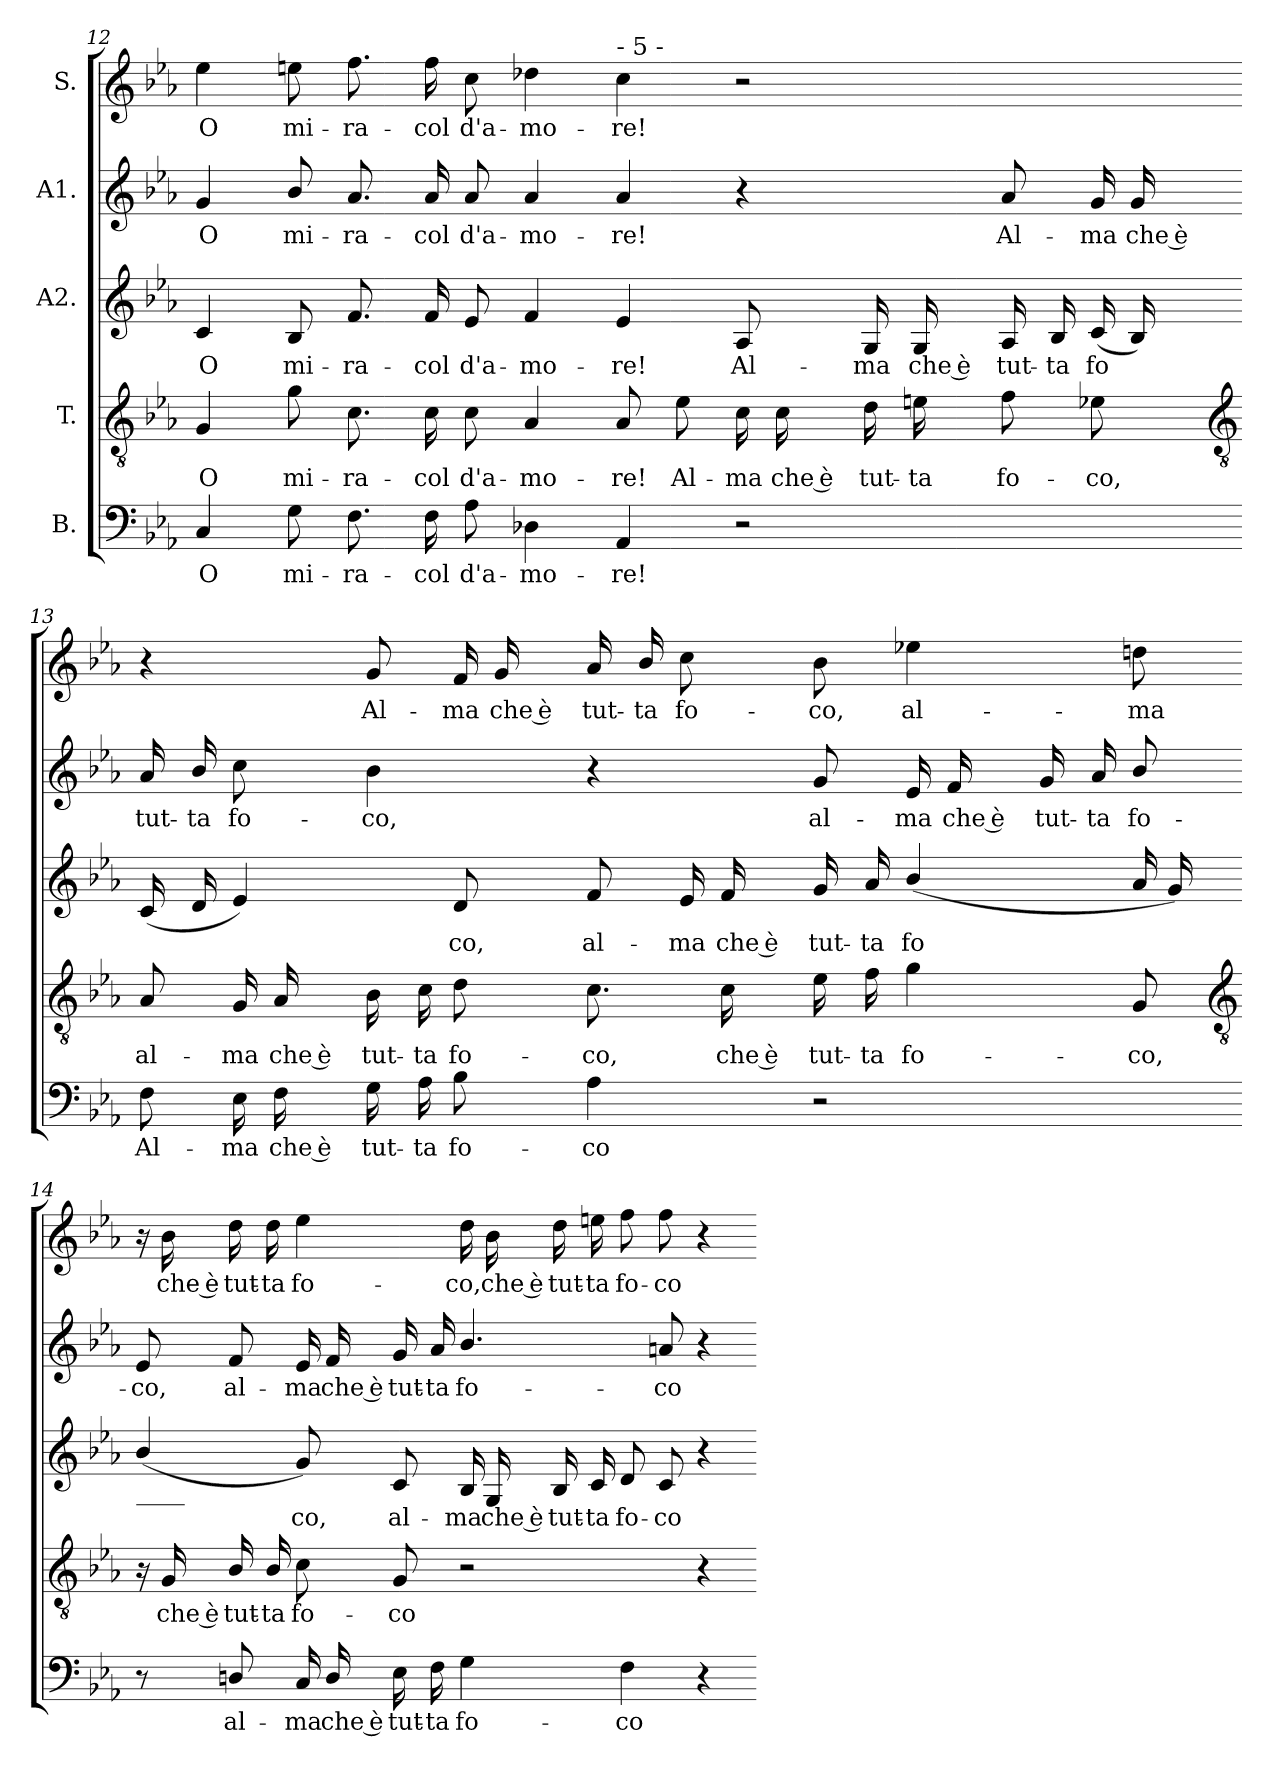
**kern	**text	**kern	**text	**kern	**text	**kern	**text	**kern	**text
*part5	*part5	*part4	*part4	*part3	*part3	*part2	*part2	*part1	*part1
*staff5	*staff5	*staff4	*staff4	*staff3	*staff3	*staff2	*staff2	*staff1	*staff1
*I"B.	*	*I"T.	*	*I"A2.	*	*I"A1.	*	*I"S.	*
!!LO:LB:g=z
*clefF4	*	*clefGv2	*	*clefG2	*	*clefG2	*	*clefG2	*
*k[b-e-a-]	*	*k[b-e-a-]	*	*k[b-e-a-]	*	*k[b-e-a-]	*	*k[b-e-a-]	*
*E-:	*	*E-:	*	*E-:	*	*E-:	*	*E-:	*
=12	=12	=12	=12	=12	=12	=12	=12	=12	=12
!	!LO:LY:b	!	!LO:LY:b	!	!LO:LY:b	!	!LO:LY:b	!	!LO:LY:b
4C	O	4G	O	4c	O	4g	O	4ee-	O
!	!LO:LY:b	!	!LO:LY:b	!	!LO:LY:b	!	!LO:LY:b	!	!LO:LY:b
8G	mi-	8g	mi-	8B-	mi-	8b-/	mi-	8een	mi-
!	!LO:LY:b	!	!LO:LY:b	!	!LO:LY:b	!	!LO:LY:b	!	!LO:LY:b
8.F	-ra-	8.c	-ra-	8.f	-ra-	8.a-	-ra-	8.ff	-ra-
!	!LO:LY:b	!	!LO:LY:b	!	!LO:LY:b	!	!LO:LY:b	!	!LO:LY:b
16F	-col	16c	-col	16f	-col	16a-	-col	16ff	-col
!	!LO:LY:b	!	!LO:LY:b	!	!LO:LY:b	!	!LO:LY:b	!	!LO:LY:b
8A-	d'a-	8c	d'a-	8e-	d'a-	8a-	d'a-	8cc	d'a-
!	!LO:LY:b	!	!LO:LY:b	!	!LO:LY:b	!	!LO:LY:b	!	!LO:LY:b
4D-X	-mo-	4A-	-mo-	4f	-mo-	4a-	-mo-	4dd-X	-mo-
!	!	!	!	!	!	!	!	!LO:TX:a:t=- 5 -	!
!	!LO:LY:b	!	!LO:LY:b	!	!LO:LY:b	!	!LO:LY:b	!	!LO:LY:b
4AA-	-re!	8A-	-re!	4e-	-re!	4a-	-re!	4cc	-re!
!	!	!	!LO:LY:b	!	!	!	!	!	!
.	.	8e-	Al-	.	.	.	.	.	.
!	!	!	!LO:LY:b	!	!LO:LY:b	!	!	!	!
2r	.	16c	-ma	8A-	Al-	4r	.	2r	.
!	!	!	!LO:LY:b	!	!	!	!	!	!
.	.	16c	che è	.	.	.	.	.	.
!	!	!	!LO:LY:b	!	!LO:LY:b	!	!	!	!
.	.	16d	tut-	16G	-ma	.	.	.	.
!	!	!	!LO:LY:b	!	!LO:LY:b	!	!	!	!
.	.	16en	-ta	16G	che è	.	.	.	.
!	!	!	!LO:LY:b	!	!LO:LY:b	!	!LO:LY:b	!	!
.	.	8f	fo-	16A-	tut-	8a-	Al-	.	.
!	!	!	!	!	!LO:LY:b	!	!	!	!
.	.	.	.	16B-	-ta	.	.	.	.
!	!	!	!LO:LY:b	!	!LO:LY:b	!	!LO:LY:b	!	!
.	.	8e-X	-co,	(<16c	fo	16g	-ma	.	.
!	!	!	!	!	!	!	!LO:LY:b	!	!
.	.	.	.	16B-)	.	16g	che è	.	.
!!LO:LB:g=z
=13-	=13-	=13-	=13-	=13-	=13-	=13-	=13-	=13-	=13-
*	*	*clefGv2	*	*	*	*	*	*	*
!	!LO:LY:b	!	!LO:LY:b	!	!	!	!LO:LY:b	!	!
8F	Al-	8A-	al-	(<16c	.	16a-	tut-	4r	.
!	!	!	!	!	!	!	!LO:LY:b	!	!
.	.	.	.	16d	.	16b-/	-ta	.	.
!	!LO:LY:b	!	!LO:LY:b	!	!	!	!LO:LY:b	!	!
16E-	-ma	16G	-ma	4e-)	.	8cc	fo-	.	.
!	!LO:LY:b	!	!LO:LY:b	!	!	!	!	!	!
16F	che è	16A-	che è	.	.	.	.	.	.
!	!LO:LY:b	!	!LO:LY:b	!	!	!	!LO:LY:b	!	!LO:LY:b
16G	tut-	16B-	tut-	.	.	4b-	-co,	8g	Al-
!	!LO:LY:b	!	!LO:LY:b	!	!	!	!	!	!
16A-	-ta	16c	-ta	.	.	.	.	.	.
!	!LO:LY:b	!	!LO:LY:b	!	!LO:LY:b	!	!	!	!LO:LY:b
8B-	fo-	8d	fo-	8d	co,	.	.	16f	-ma
!	!	!	!	!	!	!	!	!	!LO:LY:b
.	.	.	.	.	.	.	.	16g	che è
!	!LO:LY:b	!	!LO:LY:b	!	!LO:LY:b	!	!	!	!LO:LY:b
4A-	-co	8.c	-co,	8f	al-	4r	.	16a-	tut-
!	!	!	!	!	!	!	!	!	!LO:LY:b
.	.	.	.	.	.	.	.	16b-/	-ta
!	!	!	!	!	!LO:LY:b	!	!	!	!LO:LY:b
.	.	.	.	16e-	-ma	.	.	8cc	fo-
!	!	!	!LO:LY:b	!	!LO:LY:b	!	!	!	!
.	.	16c	che è	16f	che è	.	.	.	.
!	!	!	!LO:LY:b	!	!LO:LY:b	!	!LO:LY:b	!	!LO:LY:b
2r	.	16e-	tut-	16g	tut-	8g	al-	8b-	-co,
!	!	!	!LO:LY:b	!	!LO:LY:b	!	!	!	!
.	.	16f	-ta	16a-	-ta	.	.	.	.
!	!	!	!LO:LY:b	!	!LO:LY:b	!	!LO:LY:b	!	!LO:LY:b
.	.	4g	fo-	(<4b-/	fo	16e-	-ma	4ee-	al-
!	!	!	!	!	!	!	!LO:LY:b	!	!
.	.	.	.	.	.	16f	che è	.	.
!	!	!	!	!	!	!	!LO:LY:b	!	!
.	.	.	.	.	.	16g	tut-	.	.
!	!	!	!	!	!	!	!LO:LY:b	!	!
.	.	.	.	.	.	16a-	-ta	.	.
!	!	!	!LO:LY:b	!	!	!	!LO:LY:b	!	!LO:LY:b
.	.	8G	-co,	16a-/	.	8b-/	fo-	8dd	-ma
.	.	.	.	16g/)	.	.	.	.	.
!!LO:LB:g=z
=14-	=14-	=14-	=14-	=14-	=14-	=14-	=14-	=14-	=14-
*	*	*clefGv2	*	*	*	*	*	*	*
!	!	!	!	!LO:TX:b:t=____	!	!	!	!	!
!	!	!	!	!	!	!	!LO:LY:b	!	!
8r	.	16r	.	(<4b-/	.	8e-	-co,	16r	.
!	!	!	!LO:LY:b	!	!	!	!	!	!LO:LY:b
.	.	16G	che è	.	.	.	.	16b-	che è
!	!LO:LY:b	!	!LO:LY:b	!	!	!	!LO:LY:b	!	!LO:LY:b
8D/	al-	16B-/	tut-	.	.	8f	al-	16dd	tut-
!	!	!	!LO:LY:b	!	!	!	!	!	!LO:LY:b
.	.	16B-/	-ta	.	.	.	.	16dd	-ta
!	!LO:LY:b	!	!LO:LY:b	!	!LO:LY:b	!	!LO:LY:b	!	!LO:LY:b
16C/	-ma	8c	fo-	8g)	co,	16e-	-ma	4ee-	fo-
!	!LO:LY:b	!	!	!	!	!	!LO:LY:b	!	!
16D/	che è	.	.	.	.	16f	che è	.	.
!	!LO:LY:b	!	!LO:LY:b	!	!LO:LY:b	!	!LO:LY:b	!	!
16E-	tut-	8G	-co	8c	al-	16g	tut-	.	.
!	!LO:LY:b	!	!	!	!	!	!LO:LY:b	!	!
16F	-ta	.	.	.	.	16a-	-ta	.	.
!	!LO:LY:b	!	!	!	!LO:LY:b	!	!LO:LY:b	!	!LO:LY:b
4G	fo-	2r	.	16B-	-ma	4.b-/	fo-	16dd	-co,
!	!	!	!	!	!LO:LY:b	!	!	!	!LO:LY:b
.	.	.	.	16G	che è	.	.	16b-	che è
!	!	!	!	!	!LO:LY:b	!	!	!	!LO:LY:b
.	.	.	.	16B-	tut-	.	.	16dd	tut-
!	!	!	!	!	!LO:LY:b	!	!	!	!LO:LY:b
.	.	.	.	16c	-ta	.	.	16een	-ta
!	!LO:LY:b	!	!	!	!LO:LY:b	!	!	!	!LO:LY:b
4F	-co	.	.	8d	fo-	.	.	8ff	fo-
!	!	!	!	!	!LO:LY:b	!	!LO:LY:b	!	!LO:LY:b
.	.	.	.	8c	-co	8an	-co	8ff	-co
4r	.	4r	.	4r	.	4r	.	4r	.
=-	=-	=-	=-	=-	=-	=-	=-	=-	=-
*-	*-	*-	*-	*-	*-	*-	*-	*-	*-
